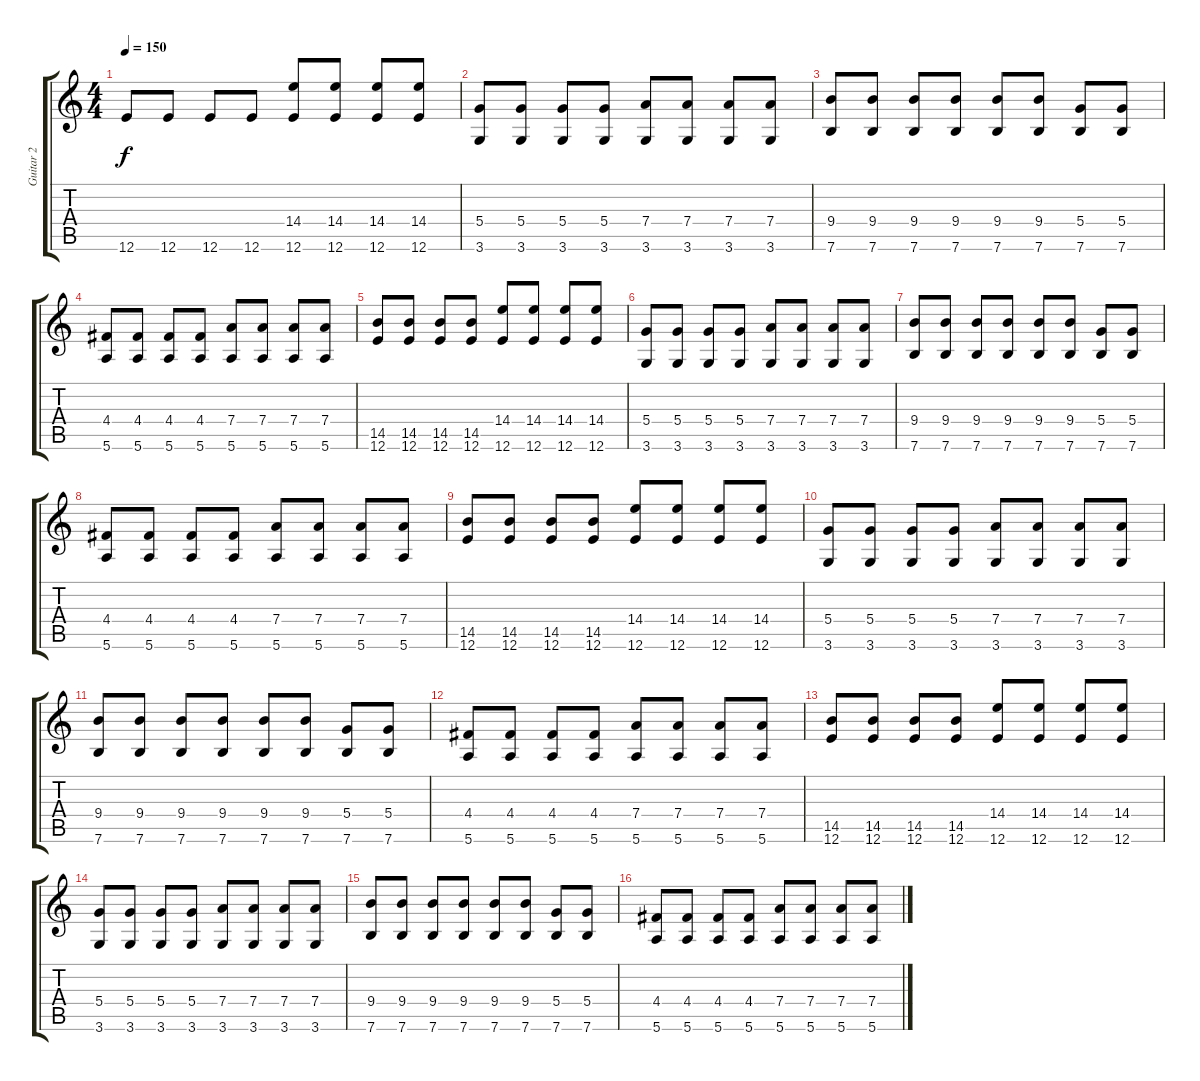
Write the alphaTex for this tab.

\track ("Guitar 2" "Guitar 2") {instrument distortionguitar}
\staff {score tabs}
\tuning (E4 B3 G3 D3 A2 E2) {hide}
\ts (4 4)
\tempo 150
\clef g2
\ks c
12.6.8{dy f} 12.6.8 12.6.8 12.6.8 (14.4 12.6).8 (14.4 12.6).8 (14.4 12.6).8 (14.4 12.6).8 |
(5.4 3.6).8 (5.4 3.6).8 (5.4 3.6).8 (5.4 3.6).8 (7.4 3.6).8 (7.4 3.6).8 (7.4 3.6).8 (7.4 3.6).8 |
(9.4 7.6).8 (9.4 7.6).8 (9.4 7.6).8 (9.4 7.6).8 (9.4 7.6).8 (9.4 7.6).8 (5.4 7.6).8 (5.4 7.6).8 |
(4.4 5.6).8 (4.4 5.6).8 (4.4 5.6).8 (4.4 5.6).8 (7.4 5.6).8 (7.4 5.6).8 (7.4 5.6).8 (7.4 5.6).8 |
(14.5 12.6).8 (14.5 12.6).8 (14.5 12.6).8 (14.5 12.6).8 (14.4 12.6).8 (14.4 12.6).8 (14.4 12.6).8 (14.4 12.6).8 |
(5.4 3.6).8 (5.4 3.6).8 (5.4 3.6).8 (5.4 3.6).8 (7.4 3.6).8 (7.4 3.6).8 (7.4 3.6).8 (7.4 3.6).8 |
(9.4 7.6).8 (9.4 7.6).8 (9.4 7.6).8 (9.4 7.6).8 (9.4 7.6).8 (9.4 7.6).8 (5.4 7.6).8 (5.4 7.6).8 |
(4.4 5.6).8 (4.4 5.6).8 (4.4 5.6).8 (4.4 5.6).8 (7.4 5.6).8 (7.4 5.6).8 (7.4 5.6).8 (7.4 5.6).8 |
(14.5 12.6).8 (14.5 12.6).8 (14.5 12.6).8 (14.5 12.6).8 (14.4 12.6).8 (14.4 12.6).8 (14.4 12.6).8 (14.4 12.6).8 |
(5.4 3.6).8 (5.4 3.6).8 (5.4 3.6).8 (5.4 3.6).8 (7.4 3.6).8 (7.4 3.6).8 (7.4 3.6).8 (7.4 3.6).8 |
(9.4 7.6).8 (9.4 7.6).8 (9.4 7.6).8 (9.4 7.6).8 (9.4 7.6).8 (9.4 7.6).8 (5.4 7.6).8 (5.4 7.6).8 |
(4.4 5.6).8 (4.4 5.6).8 (4.4 5.6).8 (4.4 5.6).8 (7.4 5.6).8 (7.4 5.6).8 (7.4 5.6).8 (7.4 5.6).8 |
(14.5 12.6).8 (14.5 12.6).8 (14.5 12.6).8 (14.5 12.6).8 (14.4 12.6).8 (14.4 12.6).8 (14.4 12.6).8 (14.4 12.6).8 |
(5.4 3.6).8 (5.4 3.6).8 (5.4 3.6).8 (5.4 3.6).8 (7.4 3.6).8 (7.4 3.6).8 (7.4 3.6).8 (7.4 3.6).8 |
(9.4 7.6).8 (9.4 7.6).8 (9.4 7.6).8 (9.4 7.6).8 (9.4 7.6).8 (9.4 7.6).8 (5.4 7.6).8 (5.4 7.6).8 |
(4.4 5.6).8 (4.4 5.6).8 (4.4 5.6).8 (4.4 5.6).8 (7.4 5.6).8 (7.4 5.6).8 (7.4 5.6).8 (7.4 5.6).8
